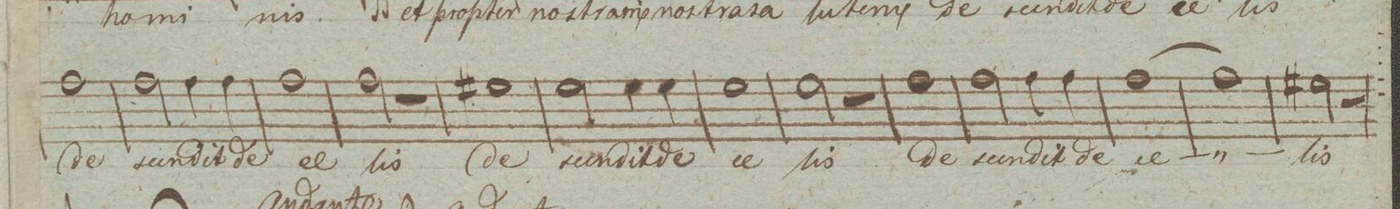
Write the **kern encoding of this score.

**kern	**text	**dynam
*I"Soprano.	*	*
*clefC1	*	*
*k[]	*	*
*met(c|)	*	*
*M4/4	*	*
1dd\	de-	.
=62	=62	=62
2dd\	-scen-	.
4dd\	-dit	.
4dd\	de	.
=63	=63	=63
1dd\	ce-	.
=64	=64	=64
2dd\	-lis	.
2r	.	.
=65	=65	=65
1cc#X\	de-	.
=66	=66	=66
2cc\	-scen-	.
4cc\	-dit	.
4cc\	de	.
=67	=67	=67
1cc\	ce-	.
=68	=68	=68
2cc\	-lis	.
2r	.	.
=69	=69	=69
1dd\	de-	.
=70	=70	=70
2dd\	-scen-	.
4dd\	-dit	.
4dd\	de	.
=71	=71	=71
[1dd\	ce-	.
=72	=72	=72
1dd\]	.	.
=73	=73	=73
2cc#X\	-lis	.
2r	.	.
=74	=74	=74
*-	*-	*-
